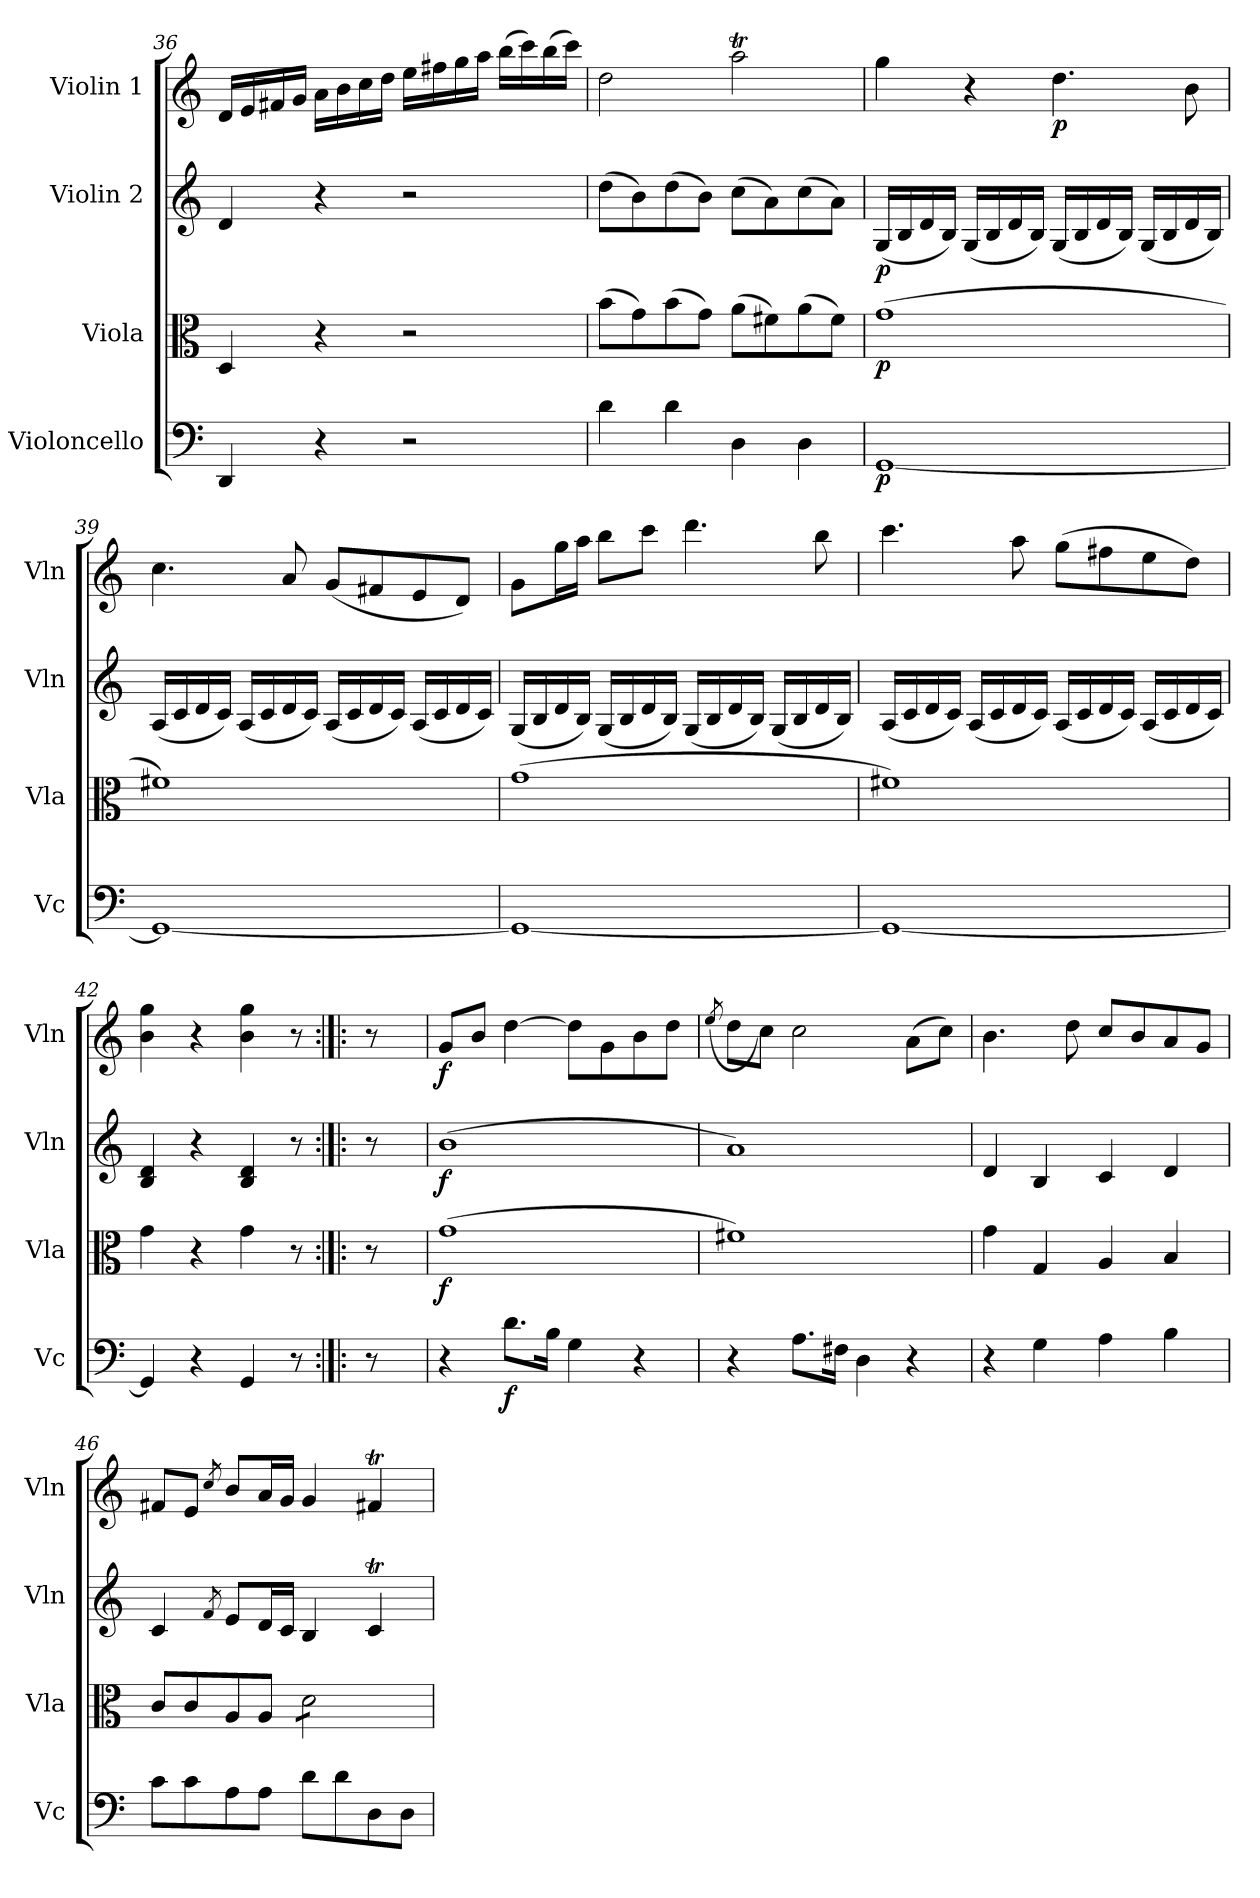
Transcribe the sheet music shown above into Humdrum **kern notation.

**kern	**dynam	**kern	**dynam	**kern	**dynam	**kern	**dynam
*part4	*part4	*part3	*part3	*part2	*part2	*part1	*part1
*staff4	*staff4	*staff3	*staff3	*staff2	*staff2	*staff1	*staff1
*I"Violoncello	*	*I"Viola	*	*I"Violin 2	*	*I"Violin 1	*
*I'Vc	*	*I'Vla	*	*I'Vln	*	*I'Vln	*
*clefF4	*	*clefC3	*	*clefG2	*	*clefG2	*
*k[]	*	*k[]	*	*k[]	*	*k[]	*
=36	=36	=36	=36	=36	=36	=36	=36
4DD/	.	4D/	.	4d/	.	16d/LL	.
.	.	.	.	.	.	16e/	.
.	.	.	.	.	.	16f#X/	.
.	.	.	.	.	.	16g/JJ	.
4r	.	4r	.	4r	.	16a\LL	.
.	.	.	.	.	.	16b\	.
.	.	.	.	.	.	16cc\	.
.	.	.	.	.	.	16dd\JJ	.
2r	.	2r	.	2r	.	16ee\LL	.
.	.	.	.	.	.	16ff#X\	.
.	.	.	.	.	.	16gg\	.
.	.	.	.	.	.	16aa\JJ	.
.	.	.	.	.	.	(>16bb\LL	.
.	.	.	.	.	.	16ccc\)	.
.	.	.	.	.	.	(>16bb\	.
.	.	.	.	.	.	16ccc\JJ)	.
=37	=37	=37	=37	=37	=37	=37	=37
4d\	.	(>8b\L	.	(>8dd\L	.	2dd\	.
.	.	8g\)	.	8b\)	.	.	.
4d\	.	(>8b\	.	(>8dd\	.	.	.
.	.	8g\J)	.	8b\J)	.	.	.
4D\	.	(>8a\L	.	(>8cc\L	.	2aaT\	.
.	.	8f#X\)	.	8a\)	.	.	.
4D\	.	(>8a\	.	(>8cc\	.	.	.
.	.	8f#\J)	.	8a\J)	.	.	.
!!LO:LB:g=z
=38	=38	=38	=38	=38	=38	=38	=38
!	!LO:DY:b	!	!LO:DY:b	!	!LO:DY:b	!	!
[1GG	p	(>1g	p	(<16G/LL	p	4gg\	.
.	.	.	.	16B/	.	.	.
.	.	.	.	16d/	.	.	.
.	.	.	.	16B/JJ)	.	.	.
.	.	.	.	(<16G/LL	.	4r	.
.	.	.	.	16B/	.	.	.
.	.	.	.	16d/	.	.	.
.	.	.	.	16B/JJ)	.	.	.
!	!	!	!	!	!	!	!LO:DY:b
.	.	.	.	(<16G/LL	.	4.dd\	p
.	.	.	.	16B/	.	.	.
.	.	.	.	16d/	.	.	.
.	.	.	.	16B/JJ)	.	.	.
.	.	.	.	(<16G/LL	.	.	.
.	.	.	.	16B/	.	.	.
.	.	.	.	16d/	.	8b\	.
.	.	.	.	16B/JJ)	.	.	.
=39	=39	=39	=39	=39	=39	=39	=39
1GG_	.	1f#X)	.	(<16A/LL	.	4.cc\	.
.	.	.	.	16c/	.	.	.
.	.	.	.	16d/	.	.	.
.	.	.	.	16c/JJ)	.	.	.
.	.	.	.	(<16A/LL	.	.	.
.	.	.	.	16c/	.	.	.
.	.	.	.	16d/	.	8a/	.
.	.	.	.	16c/JJ)	.	.	.
.	.	.	.	(<16A/LL	.	(<8g/L	.
.	.	.	.	16c/	.	.	.
.	.	.	.	16d/	.	8f#X/	.
.	.	.	.	16c/JJ)	.	.	.
.	.	.	.	(<16A/LL	.	8e/	.
.	.	.	.	16c/	.	.	.
.	.	.	.	16d/	.	8d/J)	.
.	.	.	.	16c/JJ)	.	.	.
=40	=40	=40	=40	=40	=40	=40	=40
1GG_	.	(>1g	.	(<16G/LL	.	8g\L	.
.	.	.	.	16B/	.	.	.
.	.	.	.	16d/	.	16gg\L	.
.	.	.	.	16B/JJ)	.	16aa\JJ	.
.	.	.	.	(<16G/LL	.	8bb\L	.
.	.	.	.	16B/	.	.	.
.	.	.	.	16d/	.	8ccc\J	.
.	.	.	.	16B/JJ)	.	.	.
.	.	.	.	(<16G/LL	.	4.ddd\	.
.	.	.	.	16B/	.	.	.
.	.	.	.	16d/	.	.	.
.	.	.	.	16B/JJ)	.	.	.
.	.	.	.	(<16G/LL	.	.	.
.	.	.	.	16B/	.	.	.
.	.	.	.	16d/	.	8bb\	.
.	.	.	.	16B/JJ)	.	.	.
=41	=41	=41	=41	=41	=41	=41	=41
1GG_	.	1f#X)	.	(<16A/LL	.	4.ccc\	.
.	.	.	.	16c/	.	.	.
.	.	.	.	16d/	.	.	.
.	.	.	.	16c/JJ)	.	.	.
.	.	.	.	(<16A/LL	.	.	.
.	.	.	.	16c/	.	.	.
.	.	.	.	16d/	.	8aa\	.
.	.	.	.	16c/JJ)	.	.	.
.	.	.	.	(<16A/LL	.	(>8gg\L	.
.	.	.	.	16c/	.	.	.
.	.	.	.	16d/	.	8ff#X\	.
.	.	.	.	16c/JJ)	.	.	.
.	.	.	.	(<16A/LL	.	8ee\	.
.	.	.	.	16c/	.	.	.
.	.	.	.	16d/	.	8dd\J)	.
.	.	.	.	16c/JJ)	.	.	.
=42	=42	=42	=42	=42	=42	=42	=42
4GG/]	.	4g\	.	4B/ 4d/	.	4b\ 4gg\	.
4r	.	4r	.	4r	.	4r	.
4GG/	.	4g\	.	4B/ 4d/	.	4b\ 4gg\	.
8r	.	8r	.	8r	.	8r	.
!!LO:LB:g=z
=42X1:|!|:	=42X1:|!|:	=42X1:|!|:	=42X1:|!|:	=42X1:|!|:	=42X1:|!|:	=42X1:|!|:	=42X1:|!|:
8r	.	8r	.	8r	.	8r	.
=43	=43	=43	=43	=43	=43	=43	=43
!	!	!	!LO:DY:b	!	!LO:DY:b	!	!LO:DY:b
4r	.	(>1g	f	(>1b	f	8g/L	f
.	.	.	.	.	.	8b/J	.
!	!LO:DY:b	!	!	!	!	!	!
8.d\L	f	.	.	.	.	[4dd\	.
16B\Jk	.	.	.	.	.	.	.
4G\	.	.	.	.	.	8dd\L]	.
.	.	.	.	.	.	8g\	.
4r	.	.	.	.	.	8b\	.
.	.	.	.	.	.	8dd\J	.
=44	=44	=44	=44	=44	=44	=44	=44
.	.	.	.	.	.	(>8qee/	.
4r	.	1f#X)	.	1a)	.	8dd\L	.
.	.	.	.	.	.	8cc\J)	.
8.A\L	.	.	.	.	.	2cc\	.
16F#X\Jk	.	.	.	.	.	.	.
4D\	.	.	.	.	.	.	.
4r	.	.	.	.	.	(>8a\L	.
.	.	.	.	.	.	8cc\J)	.
=45	=45	=45	=45	=45	=45	=45	=45
4r	.	4g\	.	4d/	.	4.b\	.
4G\	.	4G/	.	4B/	.	.	.
.	.	.	.	.	.	8dd\	.
4A\	.	4A/	.	4c/	.	8cc/L	.
.	.	.	.	.	.	8b/	.
4B\	.	4B/	.	4d/	.	8a/	.
.	.	.	.	.	.	8g/J	.
=46	=46	=46	=46	=46	=46	=46	=46
8c\L	.	8c/L	.	4c/	.	8f#X/L	.
8c\	.	8c/	.	.	.	8e/J	.
.	.	.	.	8qf/	.	8qcc/	.
8A\	.	8A/	.	8e/L	.	8b/L	.
8A\J	.	8A/J	.	16d/L	.	16a/L	.
.	.	.	.	16c/JJ	.	16g/JJ	.
*	*	*tremolo	*	*	*	*	*
8d\L	.	8d\L	.	4B/	.	4g/	.
8d\	.	8d\	.	.	.	.	.
8D\	.	8d\	.	4cT/	.	4f#Xt/	.
8D\J	.	8d\J	.	.	.	.	.
*	*	*Xtremolo	*	*	*	*	*
=	=	=	=	=	=	=	=
*-	*-	*-	*-	*-	*-	*-	*-
